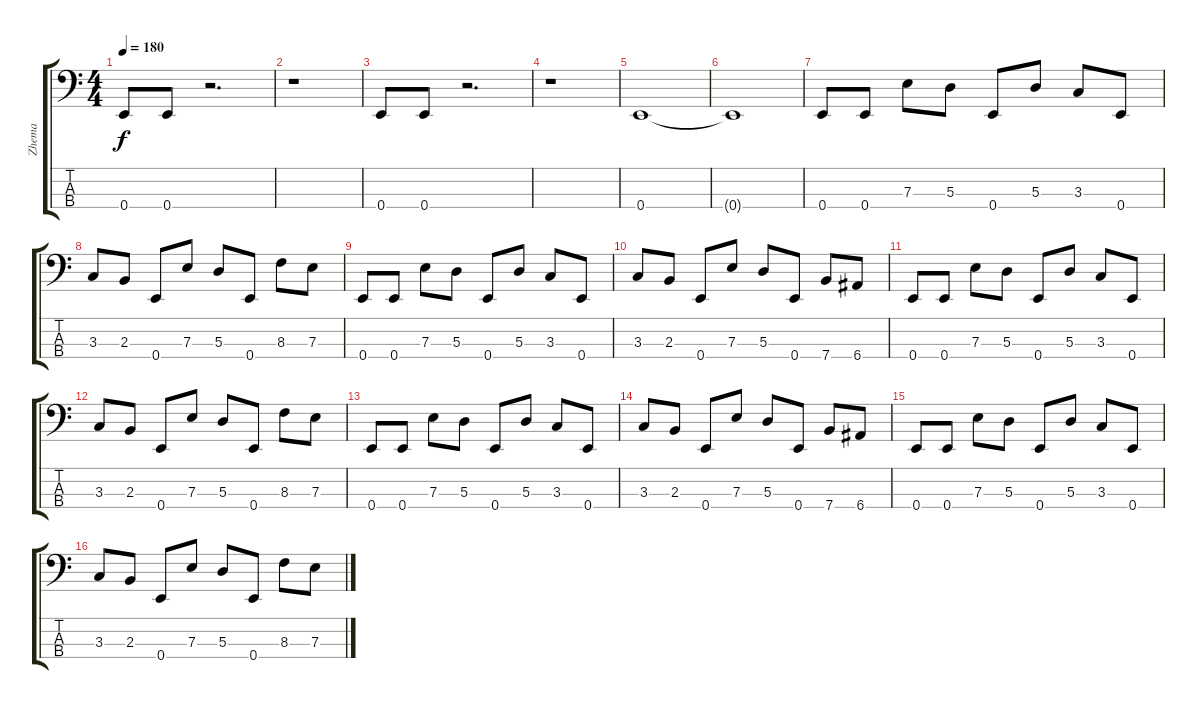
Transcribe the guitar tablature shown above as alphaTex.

\track ("Zhema" "Zhema") {instrument electricbasspick}
\staff {score tabs}
\tuning (G2 D2 A1 E1) {hide}
\ts (4 4)
\tempo 180
\clef f4
\ks c
0.4.8{dy f instrument electricbasspick} 0.4.8 r.2{d} |
r.1 |
0.4.8 0.4.8 r.2{d} |
r.1 |
0.4.1 |
0.4{t}.1 |
0.4.8 0.4.8 7.3.8 5.3.8 0.4.8 5.3.8 3.3.8 0.4.8 |
3.3.8 2.3.8 0.4.8 7.3.8 5.3.8 0.4.8 8.3.8 7.3.8 |
0.4.8 0.4.8 7.3.8 5.3.8 0.4.8 5.3.8 3.3.8 0.4.8 |
3.3.8 2.3.8 0.4.8 7.3.8 5.3.8 0.4.8 7.4.8 6.4.8 |
0.4.8 0.4.8 7.3.8 5.3.8 0.4.8 5.3.8 3.3.8 0.4.8 |
3.3.8 2.3.8 0.4.8 7.3.8 5.3.8 0.4.8 8.3.8 7.3.8 |
0.4.8 0.4.8 7.3.8 5.3.8 0.4.8 5.3.8 3.3.8 0.4.8 |
3.3.8 2.3.8 0.4.8 7.3.8 5.3.8 0.4.8 7.4.8 6.4.8 |
0.4.8 0.4.8 7.3.8 5.3.8 0.4.8 5.3.8 3.3.8 0.4.8 |
3.3.8 2.3.8 0.4.8 7.3.8 5.3.8 0.4.8 8.3.8 7.3.8
